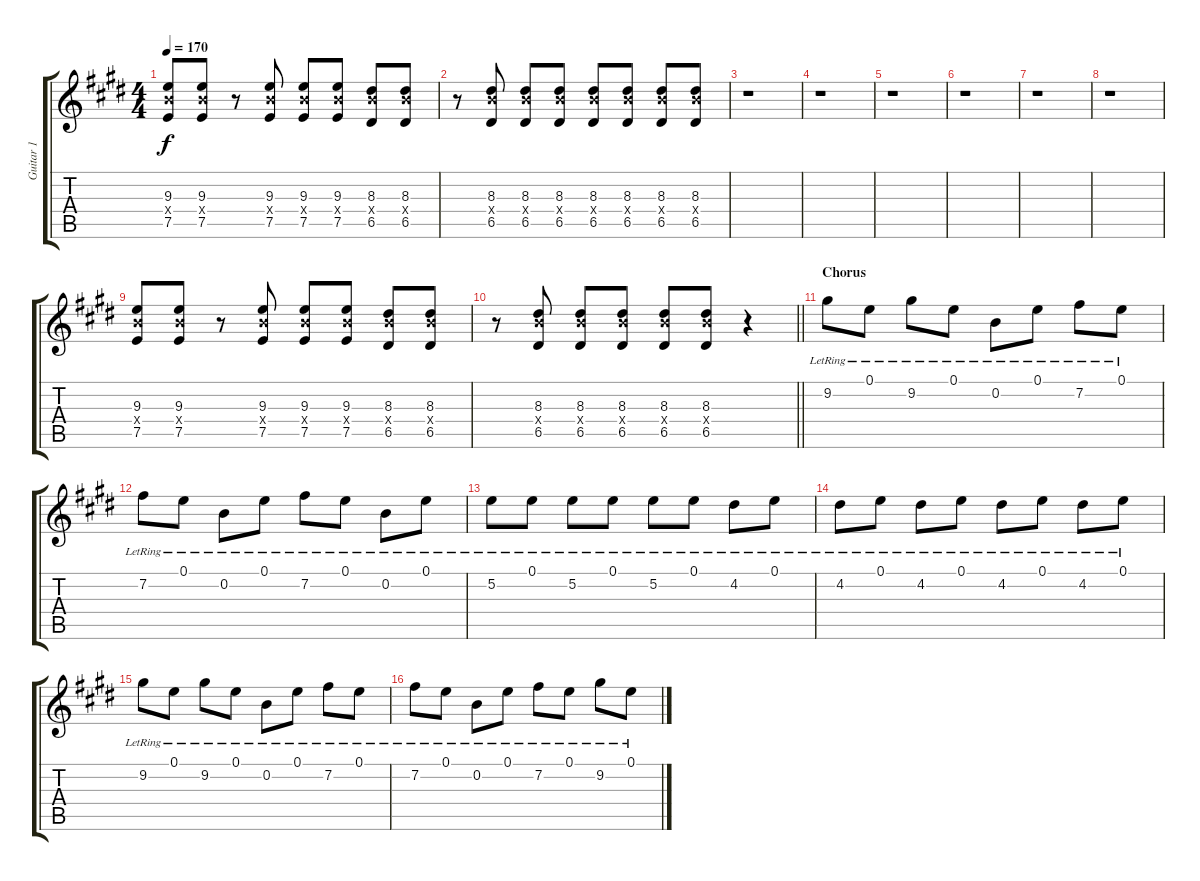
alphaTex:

\track ("Guitar 1" "Guitar 1") {instrument distortionguitar}
\staff {score tabs}
\tuning (E4 B3 G3 D3 A2 E2) {hide}
\ts (4 4)
\tempo 170
\clef g2
\ks e
(9.3 9.4{x} 7.5).8{dy f} (9.3 9.4{x} 7.5).8 r.8 (9.3 9.4{x} 7.5).8 (9.3 9.4{x} 7.5).8 (9.3 9.4{x} 7.5).8 (8.3 9.4{x} 6.5).8 (8.3 9.4{x} 6.5).8 |
r.8 (8.3 9.4{x} 6.5).8 (8.3 9.4{x} 6.5).8 (8.3 9.4{x} 6.5).8 (8.3 9.4{x} 6.5).8 (8.3 9.4{x} 6.5).8 (8.3 9.4{x} 6.5).8 (8.3 9.4{x} 6.5).8 |
r.1 |
r.1 |
r.1 |
r.1 |
r.1 |
r.1 |
(9.3 9.4{x} 7.5).8 (9.3 9.4{x} 7.5).8 r.8 (9.3 9.4{x} 7.5).8 (9.3 9.4{x} 7.5).8 (9.3 9.4{x} 7.5).8 (8.3 9.4{x} 6.5).8 (8.3 9.4{x} 6.5).8 |
\barLineRight lightlight
r.8 (8.3 9.4{x} 6.5).8 (8.3 9.4{x} 6.5).8 (8.3 9.4{x} 6.5).8 (8.3 9.4{x} 6.5).8 (8.3 9.4{x} 6.5).8 r.4 |
\section ("" "Chorus")
9.2{lr}.8 0.1{lr}.8 9.2{lr}.8 0.1{lr}.8 0.2{lr}.8 0.1{lr}.8 7.2{lr}.8 0.1{lr}.8 |
7.2{lr}.8 0.1{lr}.8 0.2{lr}.8 0.1{lr}.8 7.2{lr}.8 0.1{lr}.8 0.2{lr}.8 0.1{lr}.8 |
5.2{lr}.8 0.1{lr}.8 5.2{lr}.8 0.1{lr}.8 5.2{lr}.8 0.1{lr}.8 4.2{lr}.8 0.1{lr}.8 |
4.2{lr}.8 0.1{lr}.8 4.2{lr}.8 0.1{lr}.8 4.2{lr}.8 0.1{lr}.8 4.2{lr}.8 0.1{lr}.8 |
9.2{lr}.8 0.1{lr}.8 9.2{lr}.8 0.1{lr}.8 0.2{lr}.8 0.1{lr}.8 7.2{lr}.8 0.1{lr}.8 |
7.2{lr}.8 0.1{lr}.8 0.2{lr}.8 0.1{lr}.8 7.2{lr}.8 0.1{lr}.8 9.2{lr}.8 0.1{lr}.8
